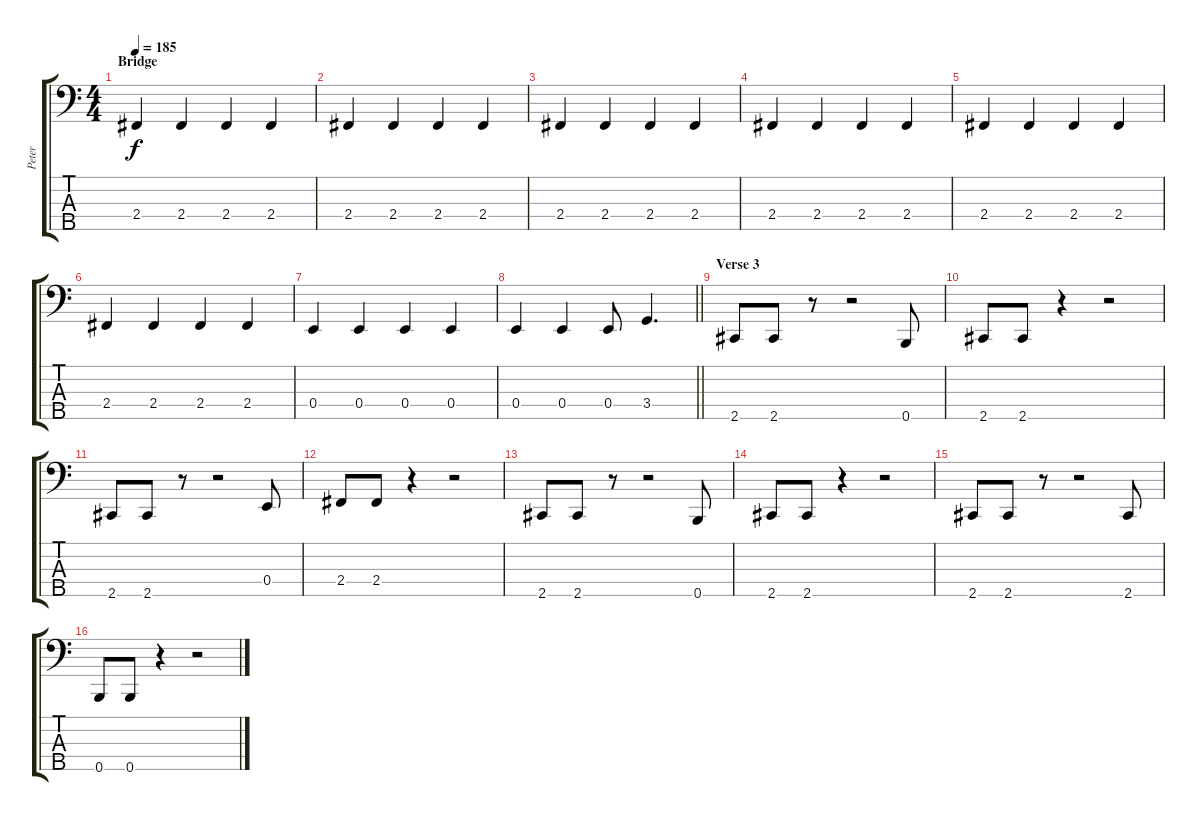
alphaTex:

\track ("Peter" "Peter") {instrument electricbassfinger}
\staff {score tabs}
\tuning (G2 D2 A1 E1 B0) {hide}
\ts (4 4)
\section ("" "Bridge")
\tempo 185
\clef f4
\ks c
2.4.4{dy f} 2.4.4 2.4.4 2.4.4 |
2.4.4 2.4.4 2.4.4 2.4.4 |
2.4.4 2.4.4 2.4.4 2.4.4 |
2.4.4 2.4.4 2.4.4 2.4.4 |
2.4.4 2.4.4 2.4.4 2.4.4 |
2.4.4 2.4.4 2.4.4 2.4.4 |
0.4.4 0.4.4 0.4.4 0.4.4 |
\barLineRight lightlight
0.4.4 0.4.4 0.4.8 3.4.4{d} |
\section ("" "Verse 3")
2.5.8 2.5.8 r.8 r.2 0.5.8 |
2.5.8 2.5.8 r.4 r.2 |
2.5.8 2.5.8 r.8 r.2 0.4.8 |
2.4.8 2.4.8 r.4 r.2 |
2.5.8 2.5.8 r.8 r.2 0.5.8 |
2.5.8 2.5.8 r.4 r.2 |
2.5.8 2.5.8 r.8 r.2 2.5.8 |
0.5.8 0.5.8 r.4 r.2
